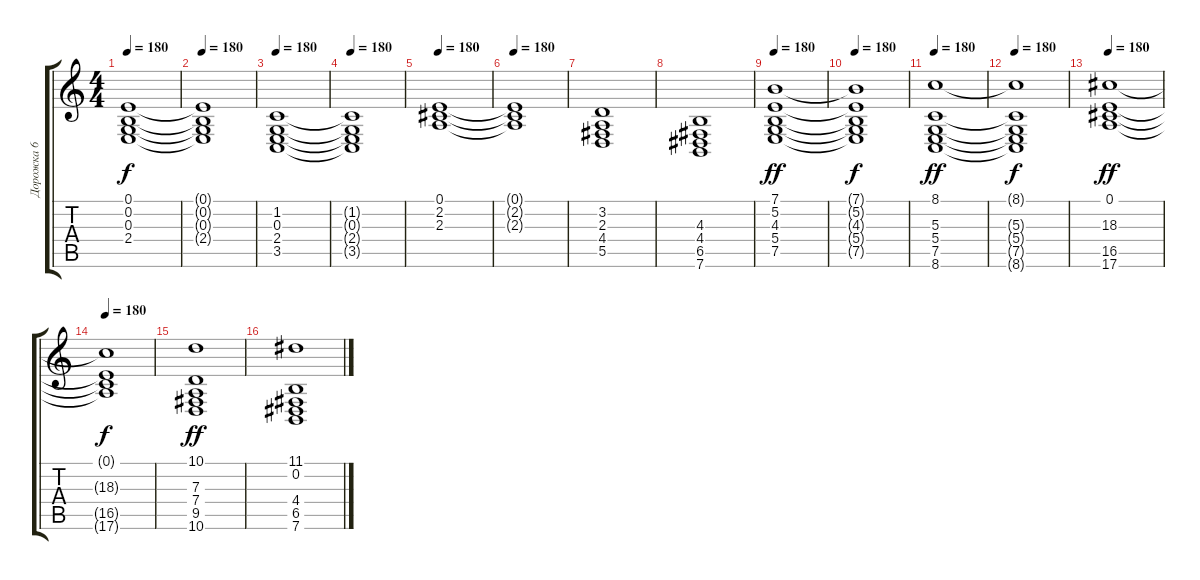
\track ("Дорожка 6" "Дорожка 6") {instrument stringensemble2}
\staff {score tabs}
\tuning (E4 B3 G3 D3 A2 E2) {hide}
\ts (4 4)
\tempo 180
\clef g2
\ks c
(0.1 0.2 0.3 2.4).1{dy f instrument stringensemble2} |
\tempo 180
(0.1{t} 0.2{t} 0.3{t} 2.4{t}).1 |
\tempo 180
(1.2 0.3 2.4 3.5).1 |
\tempo 180
(1.2{t} 0.3{t} 2.4{t} 3.5{t}).1 |
\tempo 180
(0.1 2.2 2.3).1 |
\tempo 180
(0.1{t} 2.2{t} 2.3{t}).1 |
(3.2 2.3 4.4 5.5).1 |
(4.3 4.4 6.5 7.6).1 |
\tempo 180
(7.1 5.2 4.3 5.4 7.5).1{dy ff} |
\tempo 180
(7.1{t} 5.2{t} 4.3{t} 5.4{t} 7.5{t}).1{dy f} |
\tempo 180
(8.1 5.3 5.4 7.5 8.6).1{dy ff} |
\tempo 180
(8.1{t} 5.3{t} 5.4{t} 7.5{t} 8.6{t}).1{dy f} |
\tempo 180
(0.1 18.3 16.5 17.6).1{dy ff} |
\tempo 180
(0.1{t} 18.3{t} 16.5{t} 17.6{t}).1{dy f} |
(10.1 7.3 7.4 9.5 10.6).1{dy ff} |
(11.1 0.2 4.4 6.5 7.6).1
